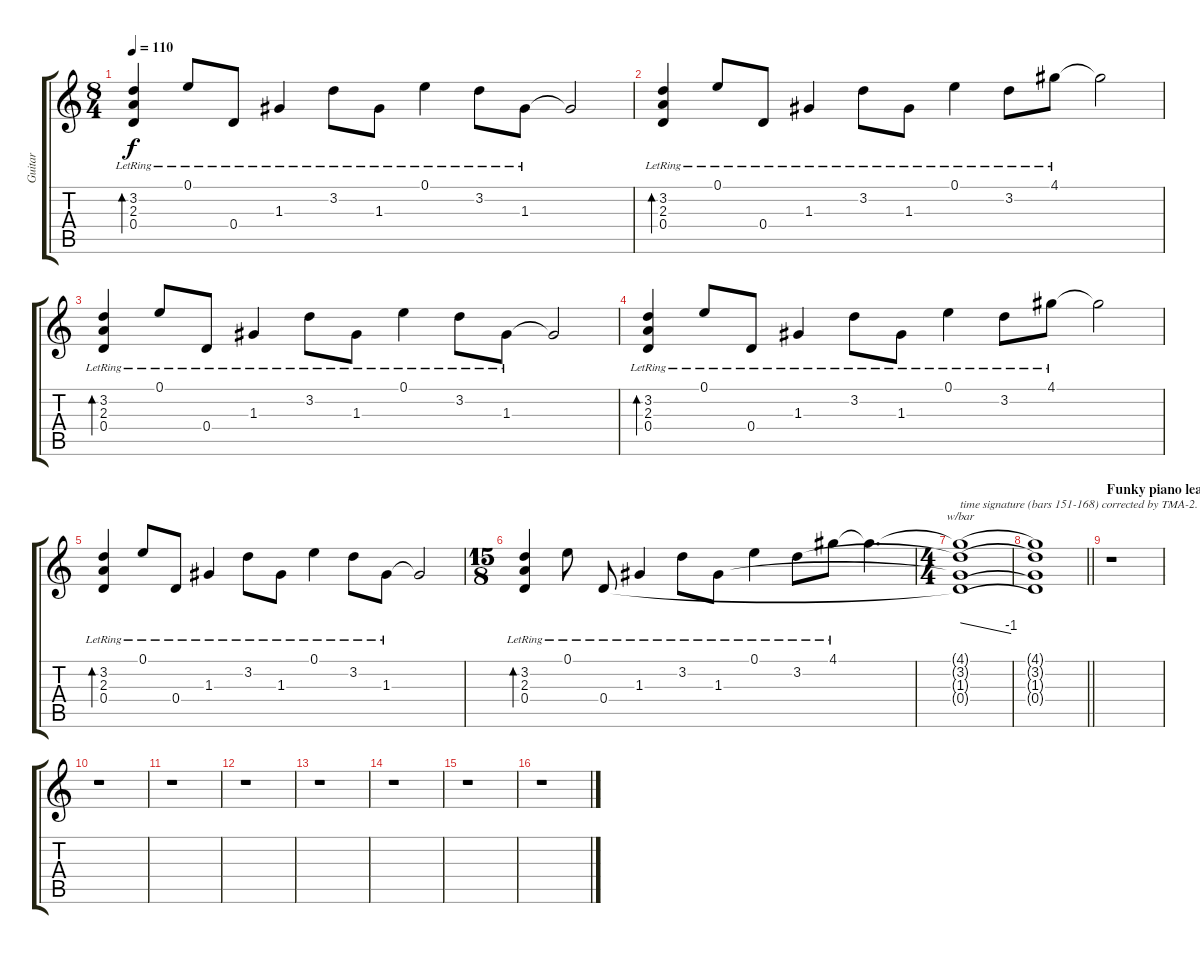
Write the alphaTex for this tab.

\track ("Guitar" "Guitar") {instrument distortionguitar}
\staff {score tabs}
\tuning (E4 B3 G3 D3 A2 E2) {hide}
\ts (8 4)
\tempo 110
\clef g2
\ks c
(3.2{lr} 2.3{lr} 0.4{lr}).4{bd 480 dy f} 0.1{lr}.8 0.4{lr}.8 1.3{lr}.4 3.2{lr}.8 1.3{lr}.8 0.1{lr}.4 3.2{lr}.8 1.3{lr}.8 1.3{t}.2 |
(3.2{lr} 2.3{lr} 0.4{lr}).4{bd 480} 0.1{lr}.8 0.4{lr}.8 1.3{lr}.4 3.2{lr}.8 1.3{lr}.8 0.1{lr}.4 3.2{lr}.8 4.1{lr}.8 4.1{t}.2 |
(3.2{lr} 2.3{lr} 0.4{lr}).4{bd 480} 0.1{lr}.8 0.4{lr}.8 1.3{lr}.4 3.2{lr}.8 1.3{lr}.8 0.1{lr}.4 3.2{lr}.8 1.3{lr}.8 1.3{t}.2 |
(3.2{lr} 2.3{lr} 0.4{lr}).4{bd 480} 0.1{lr}.8 0.4{lr}.8 1.3{lr}.4 3.2{lr}.8 1.3{lr}.8 0.1{lr}.4 3.2{lr}.8 4.1{lr}.8 4.1{t}.2 |
(3.2{lr} 2.3{lr} 0.4{lr}).4{bd 480} 0.1{lr}.8 0.4{lr}.8 1.3{lr}.4 3.2{lr}.8 1.3{lr}.8 0.1{lr}.4 3.2{lr}.8 1.3{lr}.8 1.3{t}.2 |
\ts (15 8)
(3.2{lr} 2.3{lr} 0.4{lr}).4{bd 480} 0.1{lr}.8 0.4{lr}.8 1.3{lr}.4 3.2{lr}.8 1.3{lr}.8 0.1{lr}.4 3.2{lr}.8 4.1{lr}.8 4.1{t}.4{d} |
\ts (4 4)
(4.1{t} 3.2{t} 1.3{t} 0.4{t}).1{tbe (dive default 0 0 60 -4) txt "time signature (bars 151-168) corrected by TMA-2. " volume 0} |
\barLineRight lightlight
(4.1{t} 3.2{t} 1.3{t} 0.4{t}).1 |
\section ("" "Funky piano lead")
r.1 |
r.1 |
r.1 |
r.1 |
r.1 |
r.1 |
r.1 |
r.1
